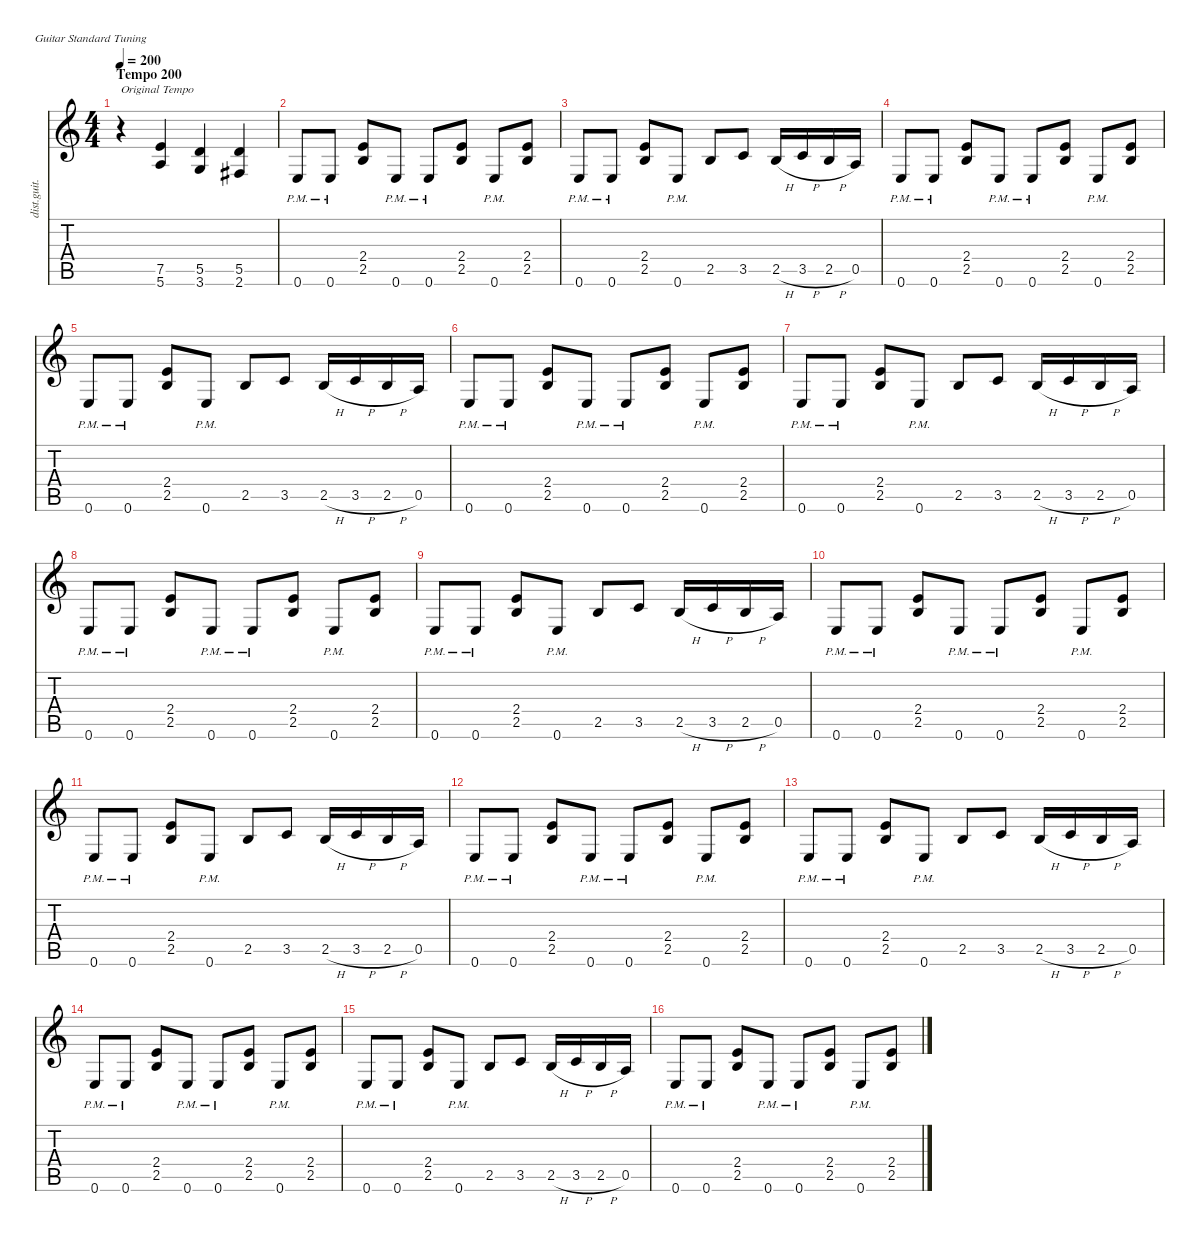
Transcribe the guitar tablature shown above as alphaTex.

\defaultSystemsLayout 4
\hideDynamics
\bracketExtendMode nobrackets
\otherSystemsTrackNameOrientation horizontal
\track ("James Hetfield (Guitar)" "dist.guit.") {instrument distortionguitar}
\staff {score tabs}
\tuning (E4 B3 G3 D3 A2 E2)
\ts (4 4)
\section ("" "Tempo 200")
\tempo 200
\clef g2
\ks c
r.4{txt "Original Tempo" dy f beam Down} (7.5 5.6).4{beam Up} (5.5 3.6).4{beam Up} (5.5 2.6{acc #}).4{beam Up} |
0.6{pm}.8{dy mp beam Up} 0.6{pm}.8{beam Up} (2.4 2.5).8{beam Up} 0.6{pm}.8{beam Up} 0.6{pm}.8{beam Up} (2.4 2.5).8{beam Up} 0.6{pm}.8{beam Up} (2.4 2.5).8{beam Up} |
0.6{pm}.8{beam Up} 0.6{pm}.8{beam Up} (2.4 2.5).8{beam Up} 0.6{pm}.8{beam Up} 2.5.8{beam Up} 3.5.8{beam Up} 2.5{h}.16{beam Up} 3.5{h}.16{beam Up} 2.5{h}.16{beam Up} 0.5.16{beam Up} |
0.6{pm}.8{beam Up} 0.6{pm}.8{beam Up} (2.4 2.5).8{beam Up} 0.6{pm}.8{beam Up} 0.6{pm}.8{beam Up} (2.4 2.5).8{beam Up} 0.6{pm}.8{beam Up} (2.4 2.5).8{beam Up} |
0.6{pm}.8{beam Up} 0.6{pm}.8{beam Up} (2.4 2.5).8{beam Up} 0.6{pm}.8{beam Up} 2.5.8{beam Up} 3.5.8{beam Up} 2.5{h}.16{beam Up} 3.5{h}.16{beam Up} 2.5{h}.16{beam Up} 0.5.16{beam Up} |
0.6{pm}.8{beam Up} 0.6{pm}.8{beam Up} (2.4 2.5).8{beam Up} 0.6{pm}.8{beam Up} 0.6{pm}.8{beam Up} (2.4 2.5).8{beam Up} 0.6{pm}.8{beam Up} (2.4 2.5).8{beam Up} |
0.6{pm}.8{beam Up} 0.6{pm}.8{beam Up} (2.4 2.5).8{beam Up} 0.6{pm}.8{beam Up} 2.5.8{beam Up} 3.5.8{beam Up} 2.5{h}.16{beam Up} 3.5{h}.16{beam Up} 2.5{h}.16{beam Up} 0.5.16{beam Up} |
0.6{pm}.8{beam Up} 0.6{pm}.8{beam Up} (2.4 2.5).8{beam Up} 0.6{pm}.8{beam Up} 0.6{pm}.8{beam Up} (2.4 2.5).8{beam Up} 0.6{pm}.8{beam Up} (2.4 2.5).8{beam Up} |
0.6{pm}.8{beam Up} 0.6{pm}.8{beam Up} (2.4 2.5).8{beam Up} 0.6{pm}.8{beam Up} 2.5.8{beam Up} 3.5.8{beam Up} 2.5{h}.16{beam Up} 3.5{h}.16{beam Up} 2.5{h}.16{beam Up} 0.5.16{beam Up} |
0.6{pm}.8{dy f beam Up} 0.6{pm}.8{beam Up} (2.4 2.5).8{beam Up} 0.6{pm}.8{beam Up} 0.6{pm}.8{beam Up} (2.4 2.5).8{beam Up} 0.6{pm}.8{beam Up} (2.4 2.5).8{beam Up} |
0.6{pm}.8{beam Up} 0.6{pm}.8{beam Up} (2.4 2.5).8{beam Up} 0.6{pm}.8{beam Up} 2.5.8{beam Up} 3.5.8{beam Up} 2.5{h}.16{beam Up} 3.5{h}.16{beam Up} 2.5{h}.16{beam Up} 0.5.16{beam Up} |
0.6{pm}.8{beam Up} 0.6{pm}.8{beam Up} (2.4 2.5).8{beam Up} 0.6{pm}.8{beam Up} 0.6{pm}.8{beam Up} (2.4 2.5).8{beam Up} 0.6{pm}.8{beam Up} (2.4 2.5).8{beam Up} |
0.6{pm}.8{beam Up} 0.6{pm}.8{beam Up} (2.4 2.5).8{beam Up} 0.6{pm}.8{beam Up} 2.5.8{beam Up} 3.5.8{beam Up} 2.5{h}.16{beam Up} 3.5{h}.16{beam Up} 2.5{h}.16{beam Up} 0.5.16{beam Up} |
0.6{pm}.8{beam Up} 0.6{pm}.8{beam Up} (2.4 2.5).8{beam Up} 0.6{pm}.8{beam Up} 0.6{pm}.8{beam Up} (2.4 2.5).8{beam Up} 0.6{pm}.8{beam Up} (2.4 2.5).8{beam Up} |
0.6{pm}.8{beam Up} 0.6{pm}.8{beam Up} (2.4 2.5).8{beam Up} 0.6{pm}.8{beam Up} 2.5.8{beam Up} 3.5.8{beam Up} 2.5{h}.16{beam Up} 3.5{h}.16{beam Up} 2.5{h}.16{beam Up} 0.5.16{beam Up} |
0.6{pm}.8{beam Up} 0.6{pm}.8{beam Up} (2.4 2.5).8{beam Up} 0.6{pm}.8{beam Up} 0.6{pm}.8{beam Up} (2.4 2.5).8{beam Up} 0.6{pm}.8{beam Up} (2.4 2.5).8{beam Up}
